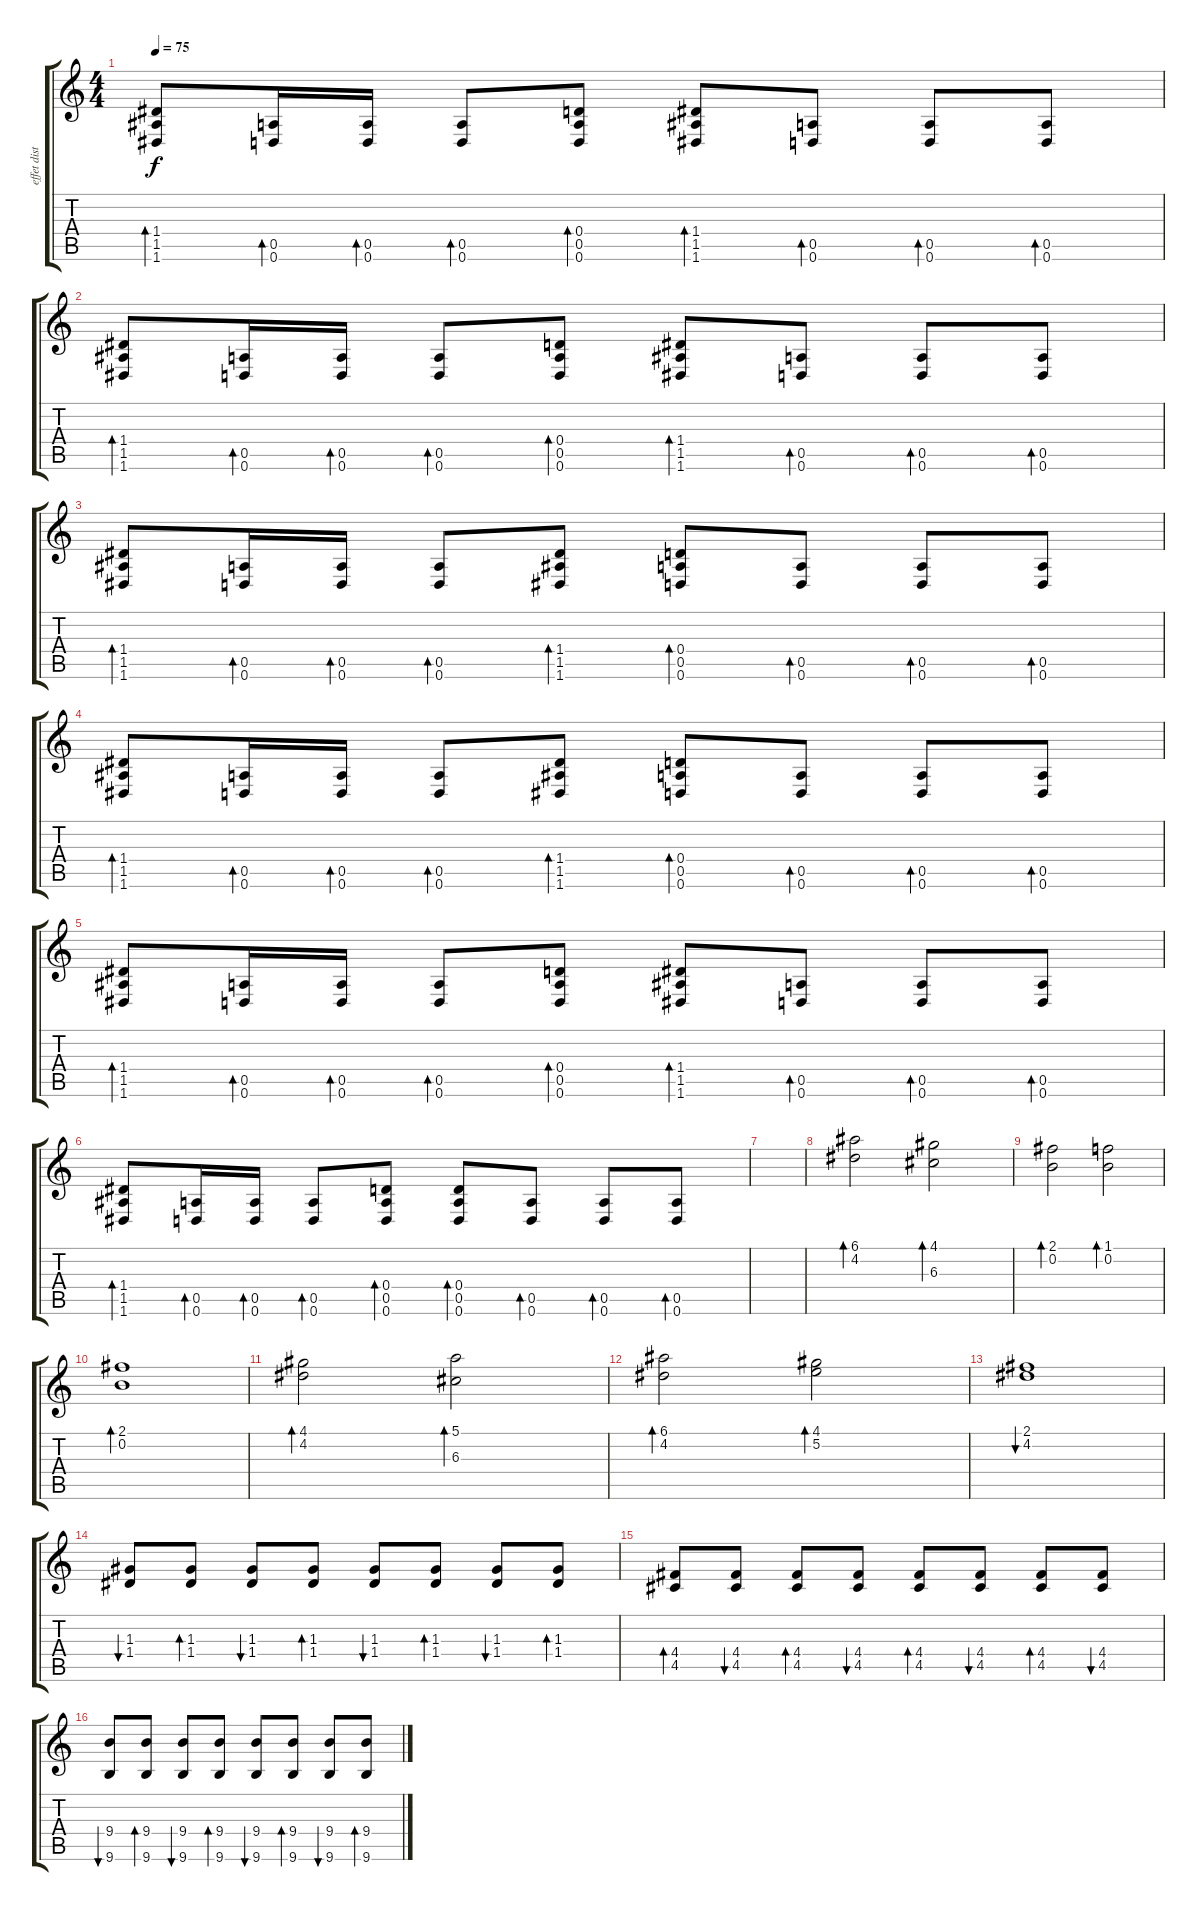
\track ("effet dist" "effet dist") {instrument overdrivenguitar}
\staff {score tabs}
\tuning (E4 B3 G3 D3 A2 D2) {hide}
\ts (4 4)
\tempo 75
\clef g2
\ks c
(1.4 1.5 1.6).8{bd 120 dy f} (0.5 0.6).16{bd 120} (0.5 0.6).16{bd 120} (0.5 0.6).8{bd 120} (0.4 0.5 0.6).8{bd 120} (1.4 1.5 1.6).8{bd 120} (0.5 0.6).8{bd 120} (0.5 0.6).8{bd 120} (0.5 0.6).8{bd 120} |
(1.4 1.5 1.6).8{bd 120} (0.5 0.6).16{bd 120} (0.5 0.6).16{bd 120} (0.5 0.6).8{bd 120} (0.4 0.5 0.6).8{bd 120} (1.4 1.5 1.6).8{bd 120} (0.5 0.6).8{bd 120} (0.5 0.6).8{bd 120} (0.5 0.6).8{bd 120} |
(1.4 1.5 1.6).8{bd 120} (0.5 0.6).16{bd 120} (0.5 0.6).16{bd 120} (0.5 0.6).8{bd 120} (1.4 1.5 1.6).8{bd 120} (0.4 0.5 0.6).8{bd 120} (0.5 0.6).8{bd 120} (0.5 0.6).8{bd 120} (0.5 0.6).8{bd 120} |
(1.4 1.5 1.6).8{bd 120} (0.5 0.6).16{bd 120} (0.5 0.6).16{bd 120} (0.5 0.6).8{bd 120} (1.4 1.5 1.6).8{bd 120} (0.4 0.5 0.6).8{bd 120} (0.5 0.6).8{bd 120} (0.5 0.6).8{bd 120} (0.5 0.6).8{bd 120} |
(1.4 1.5 1.6).8{bd 120} (0.5 0.6).16{bd 120} (0.5 0.6).16{bd 120} (0.5 0.6).8{bd 120} (0.4 0.5 0.6).8{bd 120} (1.4 1.5 1.6).8{bd 120} (0.5 0.6).8{bd 120} (0.5 0.6).8{bd 120} (0.5 0.6).8{bd 120} |
(1.4 1.5 1.6).8{bd 120} (0.5 0.6).16{bd 120} (0.5 0.6).16{bd 120} (0.5 0.6).8{bd 120} (0.4 0.5 0.6).8{bd 120} (0.4 0.5 0.6).8{bd 120} (0.5 0.6).8{bd 120} (0.5 0.6).8{bd 120} (0.5 0.6).8{bd 120} |
|
(6.1 4.2).2{bd 120} (4.1 6.3).2{bd 120} |
(2.1 0.2).2{bd 120} (1.1 0.2).2{bd 120} |
(2.1 0.2).1{bd 120} |
(4.1 4.2).2{bd 120} (5.1 6.3).2{bd 120} |
(6.1 4.2).2{bd 120} (4.1 5.2).2{bd 120} |
(2.1 4.2).1{bu 120} |
(1.3 1.4).8{bu 120} (1.3 1.4).8{bd 120} (1.3 1.4).8{bu 120} (1.3 1.4).8{bd 120} (1.3 1.4).8{bu 120} (1.3 1.4).8{bd 120} (1.3 1.4).8{bu 120} (1.3 1.4).8{bd 120} |
(4.4 4.5).8{bd 120} (4.4 4.5).8{bu 120} (4.4 4.5).8{bd 120} (4.4 4.5).8{bu 120} (4.4 4.5).8{bd 120} (4.4 4.5).8{bu 120} (4.4 4.5).8{bd 120} (4.4 4.5).8{bu 120} |
(9.4 9.6).8{bu 120} (9.4 9.6).8{bd 120} (9.4 9.6).8{bu 120} (9.4 9.6).8{bd 120} (9.4 9.6).8{bu 120} (9.4 9.6).8{bd 120} (9.4 9.6).8{bu 120} (9.4 9.6).8{bd 120}
